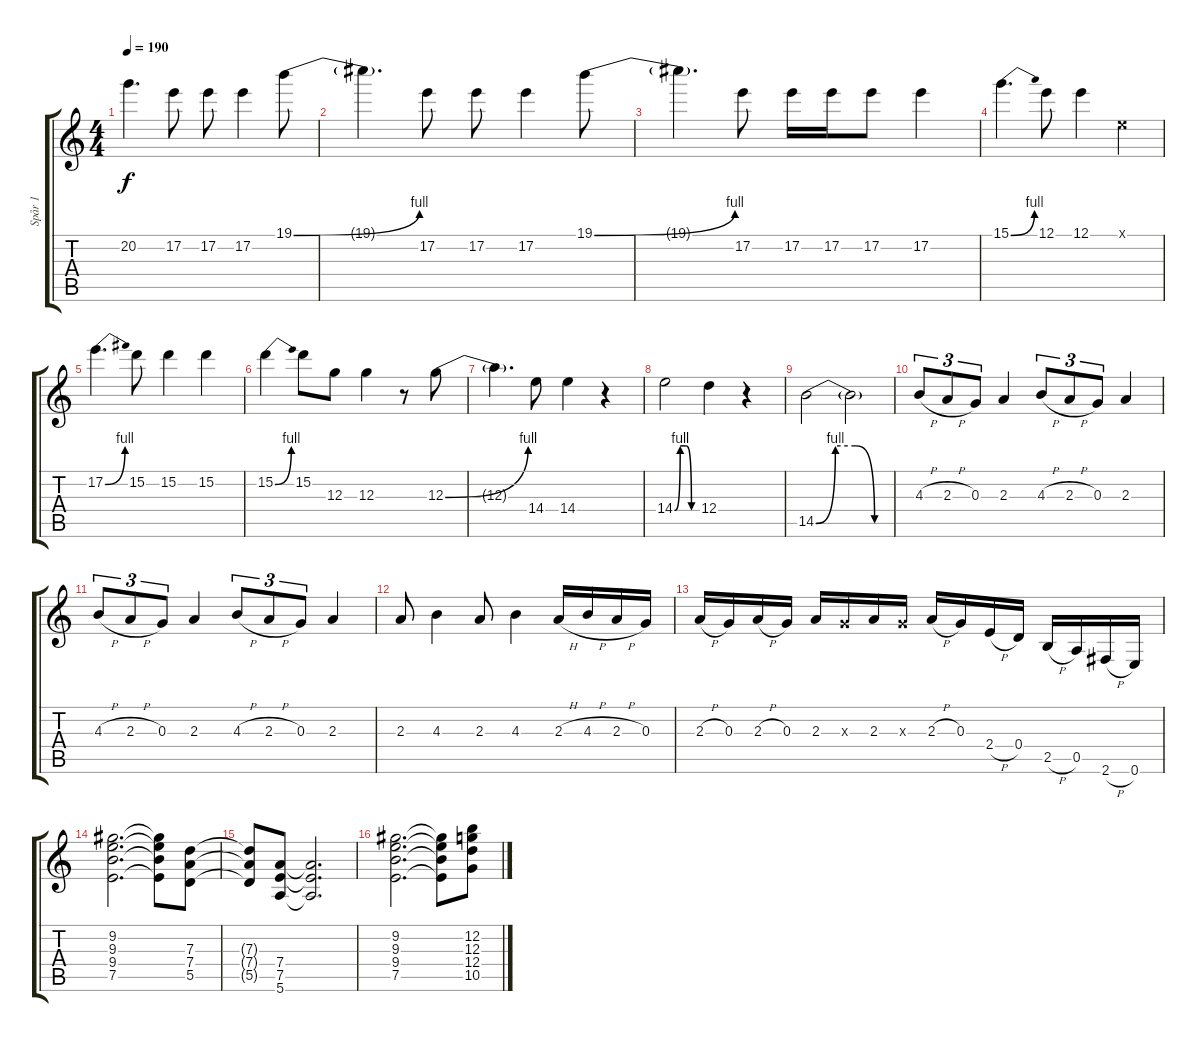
\track ("Spår 1" "Spår 1") {instrument distortionguitar}
\staff {score tabs}
\tuning (E4 B3 G3 D3 A2 E2) {hide}
\ts (4 4)
\tempo 190
\clef g2
\ks c
20.2{t}.4{d dy f} 17.2.8 17.2.8 17.2.4 19.1{be (bend 0 0 60 4)}.8 |
19.1{t}.4{d} 17.2.8 17.2.8 17.2.4 19.1{be (bend 0 0 60 4)}.8 |
19.1{t}.4{d} 17.2.8 17.2.16 17.2.16 17.2.8 17.2.4 |
15.1{be (bend 0 0 60 4)}.4{d} 12.1.8 12.1.4 0.1{x}.4 |
17.2{be (bend 0 0 60 4)}.4{d} 15.2.8 15.2.4 15.2.4 |
15.2{be (bend 0 0 60 4)}.4 15.2.8 12.3.8 12.3.4 r.8 12.3{be (bend 0 0 60 4)}.8 |
12.3{t}.4{d} 14.4.8 14.4.4 r.4 |
14.4{be (custom 0 0 15 4 30 4 45 0 60 0)}.2 12.4.4 r.4 |
14.5{be (custom 0 0 15 4 30 4 45 0 60 0)}.2 14.5{t}.2 |
4.3{h}.8{tu (3 2)} 2.3{h}.8{tu (3 2)} 0.3.8{tu (3 2)} 2.3.4 4.3{h}.8{tu (3 2)} 2.3{h}.8{tu (3 2)} 0.3.8{tu (3 2)} 2.3.4 |
4.3{h}.8{tu (3 2)} 2.3{h}.8{tu (3 2)} 0.3.8{tu (3 2)} 2.3.4 4.3{h}.8{tu (3 2)} 2.3{h}.8{tu (3 2)} 0.3.8{tu (3 2)} 2.3.4 |
2.3.8 4.3.4 2.3.8 4.3.4 2.3{h}.16 4.3{h}.16 2.3{h}.16 0.3.16 |
2.3{h}.16 0.3.16 2.3{h}.16 0.3.16 2.3.16 0.3{x}.16 2.3.16 0.3{x}.16 2.3{h}.16 0.3.16 2.4{h}.16 0.4.16 2.5{h}.16 0.5.16 2.6{h}.16 0.6.16 |
(9.2 9.3 9.4 7.5).2{d} (9.2{t} 9.3{t} 9.4{t} 7.5{t}).8 (7.3 7.4 5.5).8 |
(7.3{t} 7.4{t} 5.5{t}).8 (7.4 7.5 5.6).8 (7.4{t} 7.5{t} 5.6{t}).2{d} |
(9.2 9.3 9.4 7.5).2{d} (9.2{t} 9.3{t} 9.4{t} 7.5{t}).8 (12.2 12.3 12.4 10.5).8
